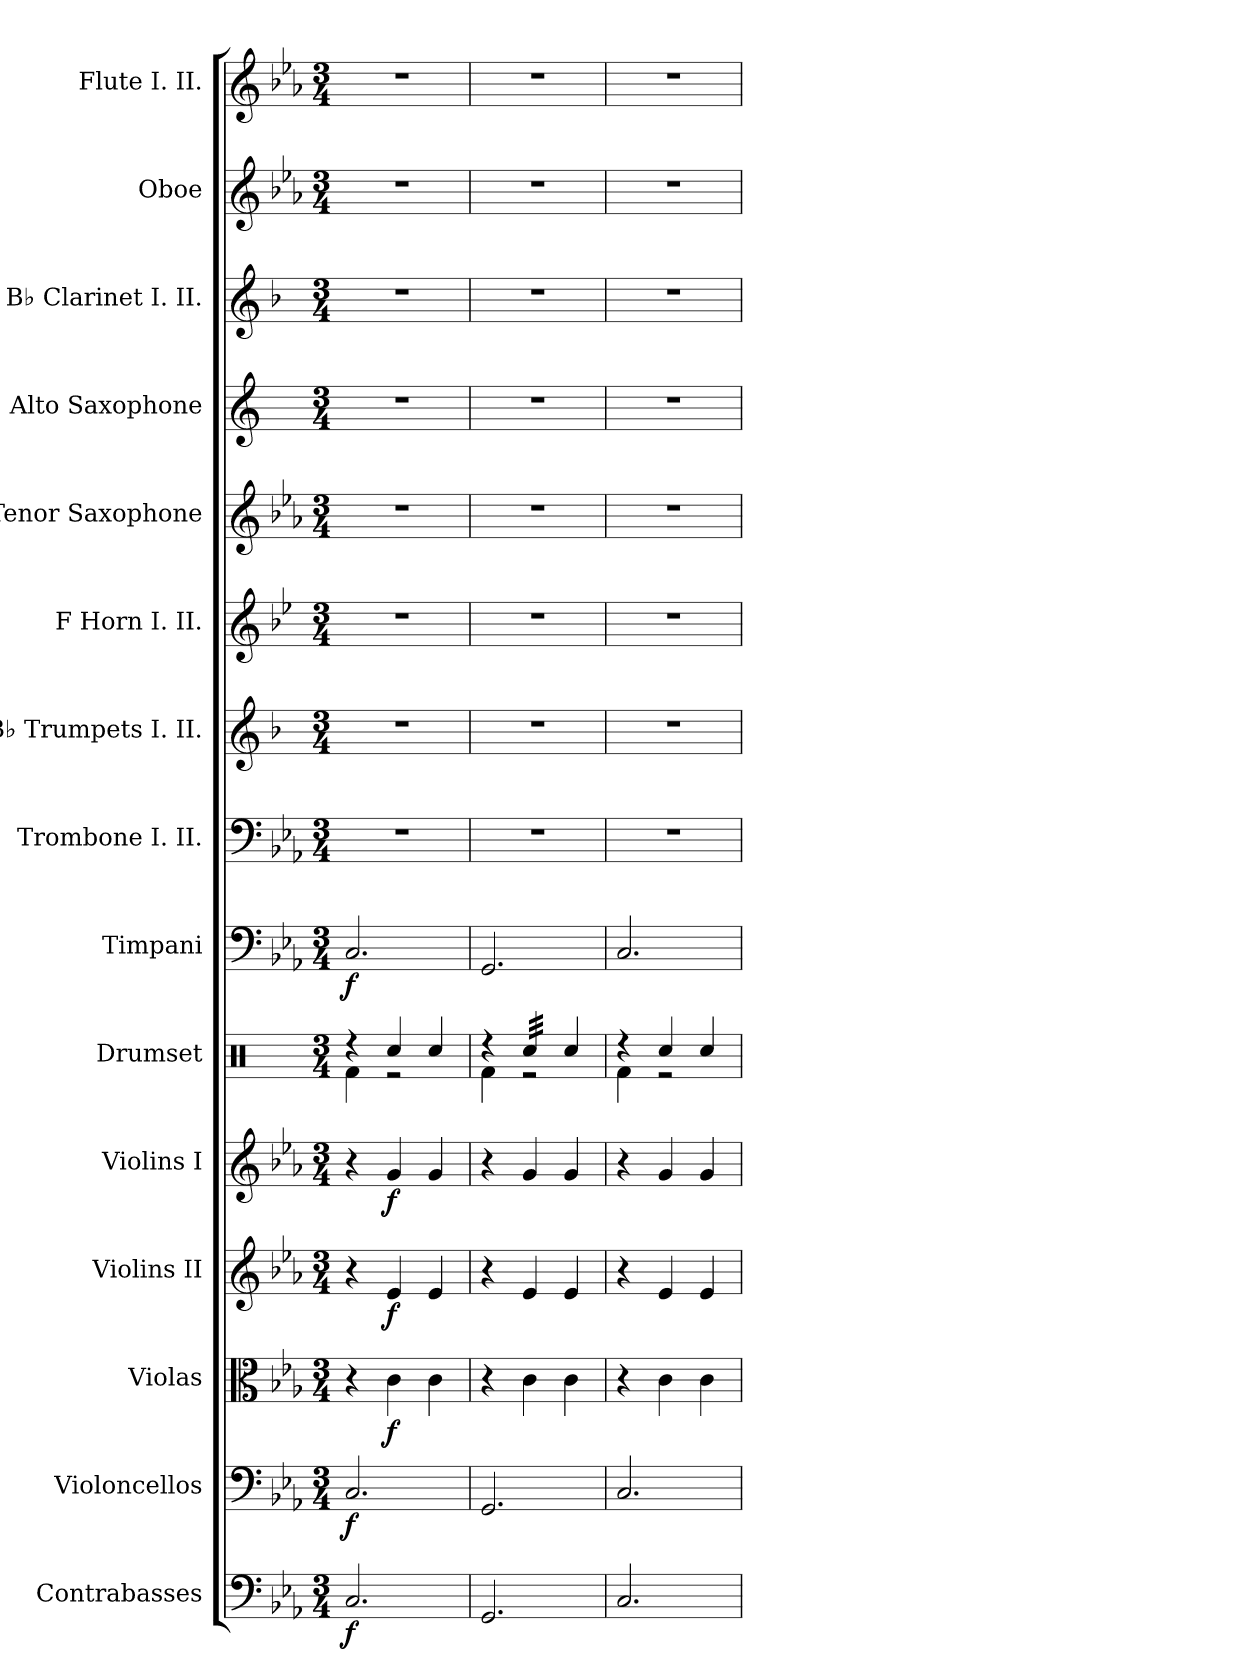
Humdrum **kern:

**kern	**dynam	**kern	**dynam	**kern	**dynam	**kern	**dynam	**kern	**dynam	**kern	**kern	**dynam	**kern	**kern	**kern	**kern	**kern	**kern	**kern	**kern
*part15	*part15	*part14	*part14	*part13	*part13	*part12	*part12	*part11	*part11	*part10	*part9	*part9	*part8	*part7	*part6	*part5	*part4	*part3	*part2	*part1
*staff15	*staff15	*staff14	*staff14	*staff13	*staff13	*staff12	*staff12	*staff11	*staff11	*staff10	*staff9	*staff9	*staff8	*staff7	*staff6	*staff5	*staff4	*staff3	*staff2	*staff1
*I"Contrabasses	*	*I"Violoncellos	*	*I"Violas	*	*I"Violins II	*	*I"Violins I	*	*I"Drumset	*I"Timpani	*	*I"Trombone I. II.	*I"B♭ Trumpets I. II.	*I"F Horn I. II.	*I"Tenor Saxophone	*I"Alto Saxophone	*I"B♭ Clarinet  I. II.	*I"Oboe	*I"Flute I. II.
*I'Cb.	*	*I'Vc.	*	*I'Vla.	*	*I'Vln. II	*	*I'Vln. I	*	*I'Drs.	*I'Timp.	*	*I'Tbn. I. II.	*I'B♭ Tpt. I. II.	*I'F Hn. I. II.	*I'T. Sax.	*I'A. Sax.	*I'B♭ Cl. I. II.	*I'Ob.	*I'Fl. I. II.
*clefF4	*	*clefF4	*	*clefC3	*	*clefG2	*	*clefG2	*	*clefX	*clefF4	*	*clefF4	*clefG2	*clefG2	*clefG2	*clefG2	*clefG2	*clefG2	*clefG2
*ITrd7c12	*	*	*	*	*	*	*	*	*	*	*	*	*	*ITrd1c2	*ITrd4c7	*ITrd8c14	*ITrd5c9	*ITrd1c2	*	*
*k[b-e-a-]	*	*k[b-e-a-]	*	*k[b-e-a-]	*	*k[b-e-a-]	*	*k[b-e-a-]	*	*k[]	*k[b-e-a-]	*	*k[b-e-a-]	*k[b-e-a-]	*k[b-e-a-]	*k[b-e-a-]	*k[b-e-a-]	*k[b-e-a-]	*k[b-e-a-]	*k[b-e-a-]
*M3/4	*	*M3/4	*	*M3/4	*	*M3/4	*	*M3/4	*	*M3/4	*M3/4	*	*M3/4	*M3/4	*M3/4	*M3/4	*M3/4	*M3/4	*M3/4	*M3/4
*MM168	*	*MM168	*	*MM168	*	*MM168	*	*MM168	*	*MM168	*MM168	*	*MM168	*MM168	*MM168	*MM168	*MM168	*MM168	*MM168	*MM168
=1	=1	=1	=1	=1	=1	=1	=1	=1	=1	=1	=1	=1	=1	=1	=1	=1	=1	=1	=1	=1
*	*	*	*	*	*	*	*	*	*	*^	*	*	*	*	*	*	*	*	*	*
!	!LO:DY:b	!	!LO:DY:b	!	!	!	!	!	!	!	!	!	!LO:DY:b	!	!	!	!	!	!	!	!
2.CC/	f	2.C/	f	4r	.	4r	.	4r	.	4r	4Rf\	2.C/	f	2.r	2.r	2.r	2.r	2.r	2.r	2.r	2.r
!	!	!	!	!	!LO:DY:b	!	!LO:DY:b	!	!LO:DY:b	!	!	!	!	!	!	!	!	!	!	!	!
.	.	.	.	4c\	f	4e-/	f	4g/	f	4Rcc/	2r	.	.	.	.	.	.	.	.	.	.
.	.	.	.	4c\	.	4e-/	.	4g/	.	4Rcc/	.	.	.	.	.	.	.	.	.	.	.
=2	=2	=2	=2	=2	=2	=2	=2	=2	=2	=2	=2	=2	=2	=2	=2	=2	=2	=2	=2	=2	=2
2.GGG/	.	2.GG/	.	4r	.	4r	.	4r	.	4r	4Rf\	2.GG/	.	2.r	2.r	2.r	2.r	2.r	2.r	2.r	2.r
*	*	*	*	*	*	*	*	*	*	*tremolo	*	*	*	*	*	*	*	*	*	*	*
.	.	.	.	4c\	.	4e-/	.	4g/	.	32Rcc/LLL	2r	.	.	.	.	.	.	.	.	.	.
.	.	.	.	.	.	.	.	.	.	32Rcc/	.	.	.	.	.	.	.	.	.	.	.
.	.	.	.	.	.	.	.	.	.	32Rcc/	.	.	.	.	.	.	.	.	.	.	.
.	.	.	.	.	.	.	.	.	.	32Rcc/	.	.	.	.	.	.	.	.	.	.	.
.	.	.	.	.	.	.	.	.	.	32Rcc/	.	.	.	.	.	.	.	.	.	.	.
.	.	.	.	.	.	.	.	.	.	32Rcc/	.	.	.	.	.	.	.	.	.	.	.
.	.	.	.	.	.	.	.	.	.	32Rcc/	.	.	.	.	.	.	.	.	.	.	.
.	.	.	.	.	.	.	.	.	.	32Rcc/JJJ	.	.	.	.	.	.	.	.	.	.	.
*	*	*	*	*	*	*	*	*	*	*Xtremolo	*	*	*	*	*	*	*	*	*	*	*
.	.	.	.	4c\	.	4e-/	.	4g/	.	4Rcc/	.	.	.	.	.	.	.	.	.	.	.
=3	=3	=3	=3	=3	=3	=3	=3	=3	=3	=3	=3	=3	=3	=3	=3	=3	=3	=3	=3	=3	=3
2.CC/	.	2.C/	.	4r	.	4r	.	4r	.	4r	4Rf\	2.C/	.	2.r	2.r	2.r	2.r	2.r	2.r	2.r	2.r
.	.	.	.	4c\	.	4e-/	.	4g/	.	4Rcc/	2r	.	.	.	.	.	.	.	.	.	.
.	.	.	.	4c\	.	4e-/	.	4g/	.	4Rcc/	.	.	.	.	.	.	.	.	.	.	.
*	*	*	*	*	*	*	*	*	*	*v	*v	*	*	*	*	*	*	*	*	*	*
=	=	=	=	=	=	=	=	=	=	=	=	=	=	=	=	=	=	=	=	=
*-	*-	*-	*-	*-	*-	*-	*-	*-	*-	*-	*-	*-	*-	*-	*-	*-	*-	*-	*-	*-
